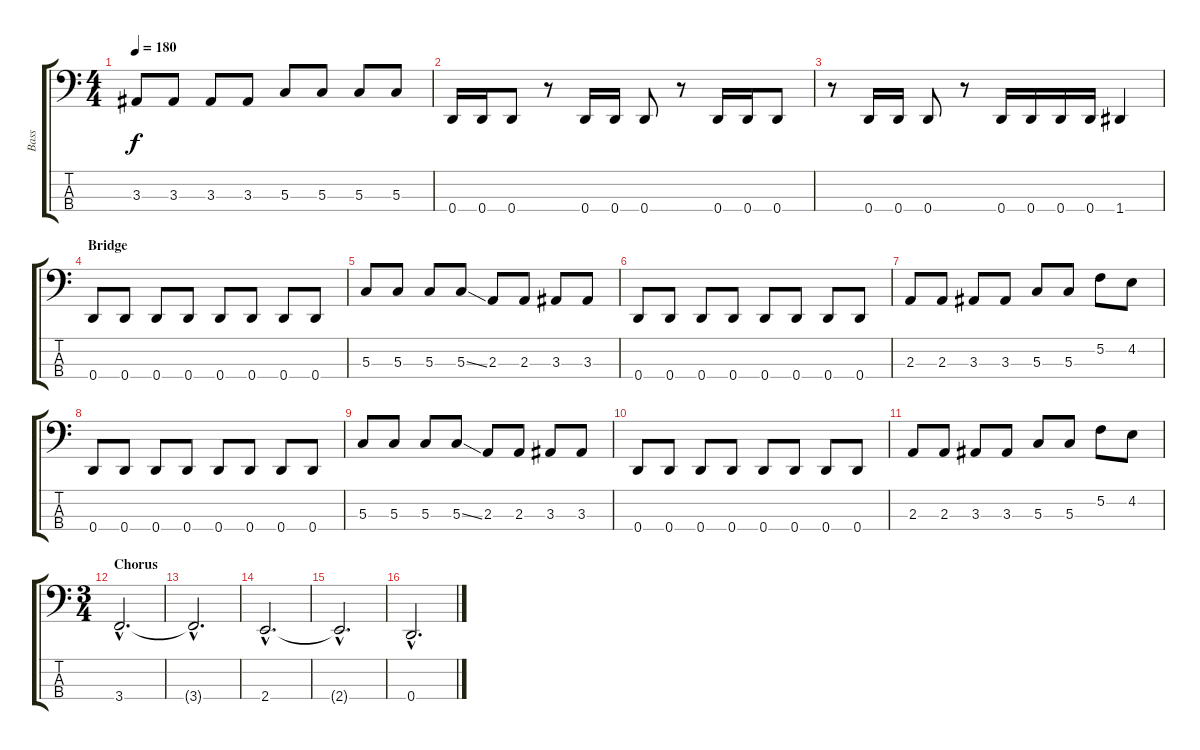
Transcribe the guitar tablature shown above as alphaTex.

\track ("Bass" "Bass") {instrument electricbassfinger}
\staff {score tabs}
\tuning (F2 C2 G1 D1) {hide}
\ts (4 4)
\tempo 180
\clef f4
\ks c
3.3.8{dy f} 3.3.8 3.3.8 3.3.8 5.3.8 5.3.8 5.3.8 5.3.8 |
0.4.16 0.4.16 0.4.8 r.8 0.4.16 0.4.16 0.4.8 r.8 0.4.16 0.4.16 0.4.8 |
r.8 0.4.16 0.4.16 0.4.8 r.8 0.4.16 0.4.16 0.4.16 0.4.16 1.4.4 |
\section ("" "Bridge")
0.4.8 0.4.8 0.4.8 0.4.8 0.4.8 0.4.8 0.4.8 0.4.8 |
5.3.8 5.3.8 5.3.8 5.3{ss}.8 2.3.8 2.3.8 3.3.8 3.3.8 |
0.4.8 0.4.8 0.4.8 0.4.8 0.4.8 0.4.8 0.4.8 0.4.8 |
2.3.8 2.3.8 3.3.8 3.3.8 5.3.8 5.3.8 5.2.8 4.2.8 |
0.4.8 0.4.8 0.4.8 0.4.8 0.4.8 0.4.8 0.4.8 0.4.8 |
5.3.8 5.3.8 5.3.8 5.3{ss}.8 2.3.8 2.3.8 3.3.8 3.3.8 |
0.4.8 0.4.8 0.4.8 0.4.8 0.4.8 0.4.8 0.4.8 0.4.8 |
2.3.8 2.3.8 3.3.8 3.3.8 5.3.8 5.3.8 5.2.8 4.2.8 |
\ts (3 4)
\section ("" "Chorus")
3.4{hac}.2{d} |
3.4{hac t}.2{d} |
2.4{hac}.2{d} |
2.4{hac t}.2{d} |
0.4{hac}.2{d}
